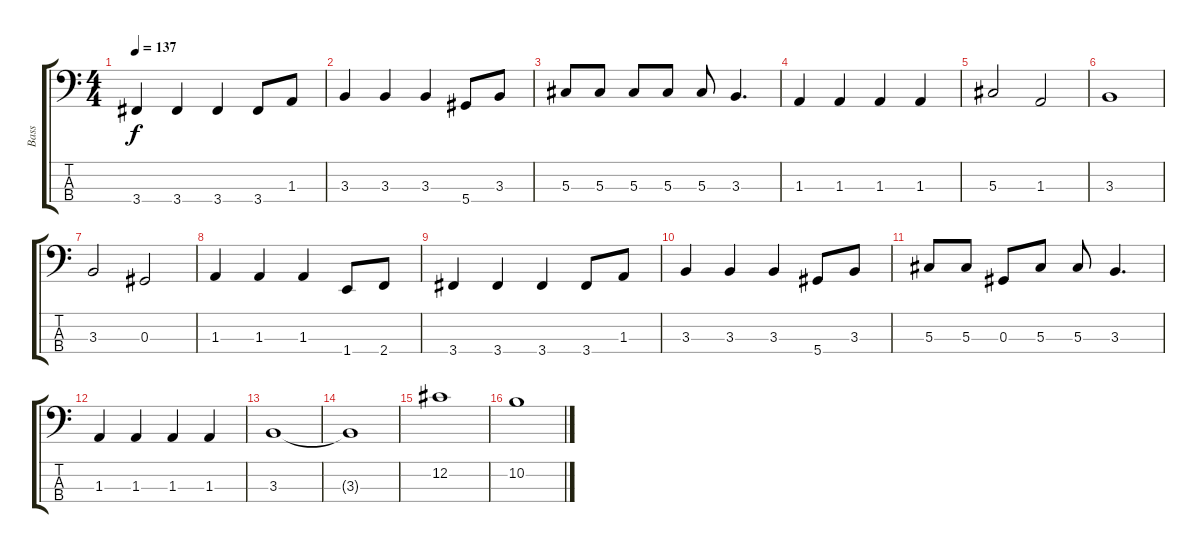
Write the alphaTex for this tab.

\track ("Bass" "Bass") {instrument electricbassfinger}
\staff {score tabs}
\tuning (Gb2 Db2 Ab1 Eb1) {hide}
\ts (4 4)
\tempo 137
\clef f4
\ks c
3.4.4{dy f} 3.4.4 3.4.4 3.4.8 1.3.8 |
3.3.4 3.3.4 3.3.4 5.4.8 3.3.8 |
5.3.8 5.3.8 5.3.8 5.3.8 5.3.8 3.3.4{d} |
1.3.4 1.3.4 1.3.4 1.3.4 |
5.3.2 1.3.2 |
3.3.1 |
3.3.2 0.3.2 |
1.3.4 1.3.4 1.3.4 1.4.8 2.4.8 |
3.4.4 3.4.4 3.4.4 3.4.8 1.3.8 |
3.3.4 3.3.4 3.3.4 5.4.8 3.3.8 |
5.3.8 5.3.8 0.3.8 5.3.8 5.3.8 3.3.4{d} |
1.3.4 1.3.4 1.3.4 1.3.4 |
3.3.1 |
3.3{t}.1 |
12.2.1 |
10.2.1
